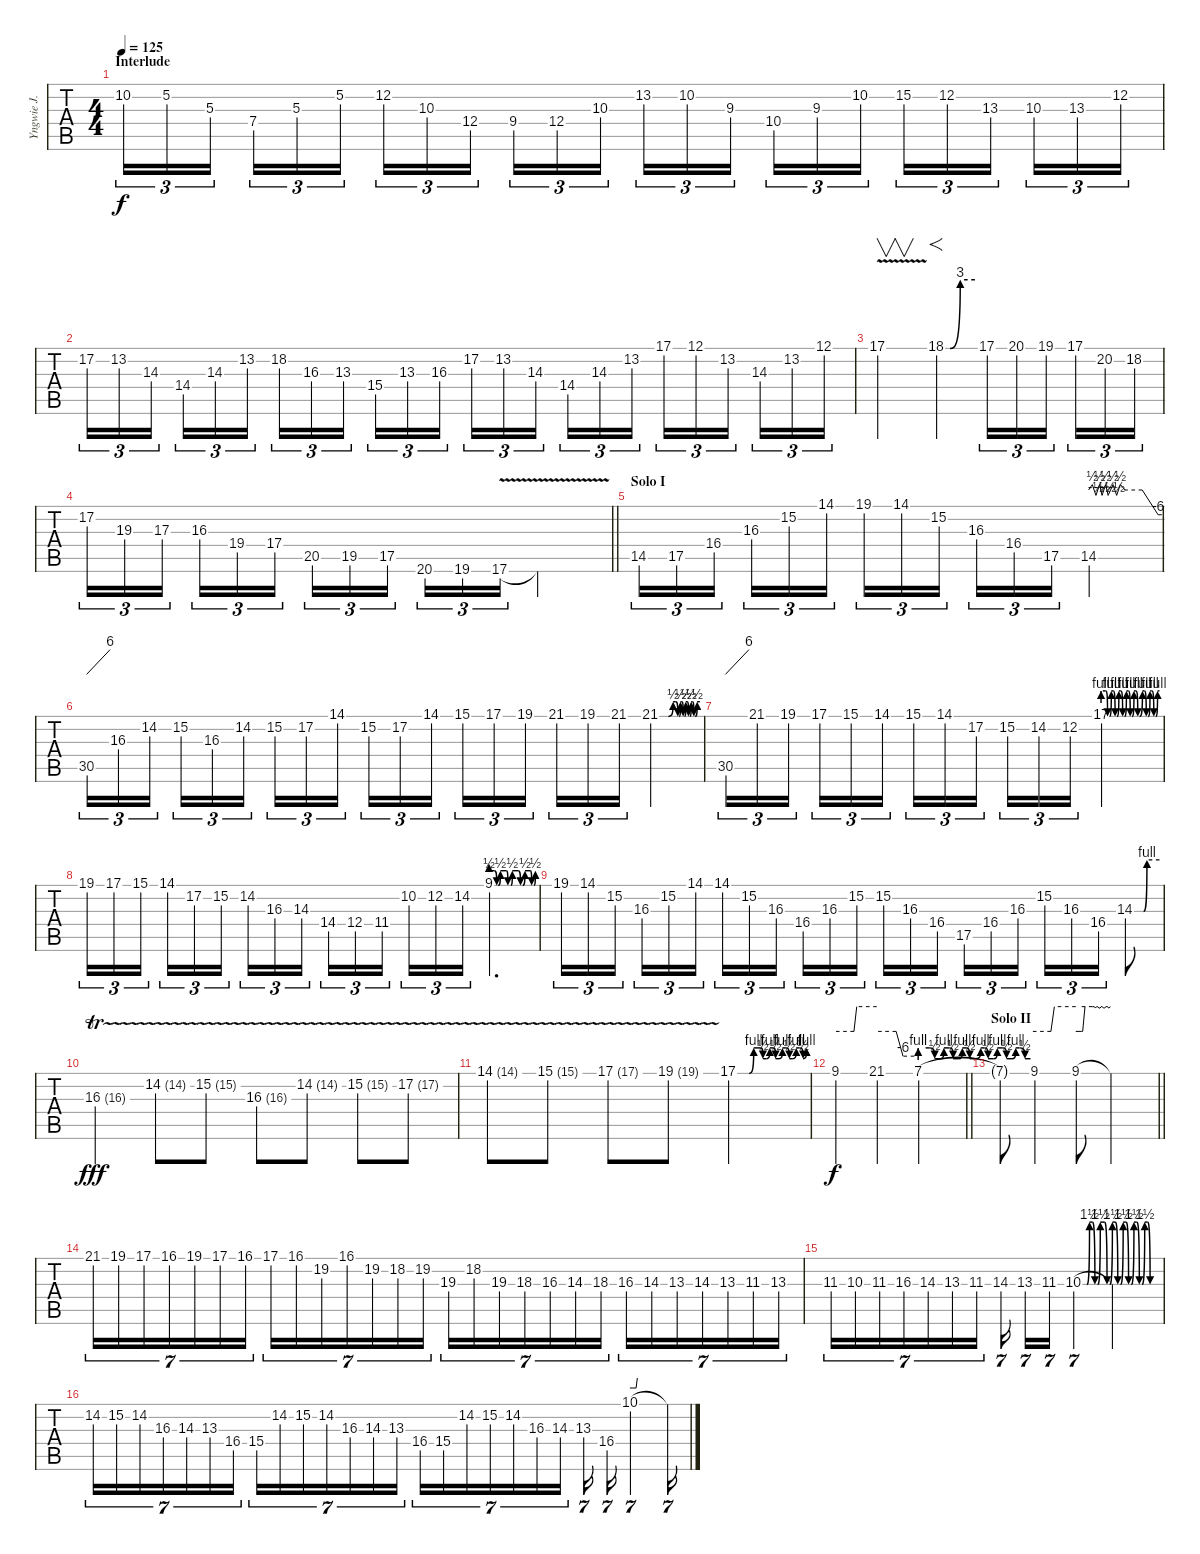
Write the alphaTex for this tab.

\track ("Yngwie J. Malmsteen" "Yngwie J. ") {instrument overdrivenguitar}
\staff {tabs}
\tuning (Eb4 Bb3 Gb3 Db3 Ab2 Eb2) {hide}
\ts (4 4)
\section ("" "Interlude")
\tempo 125
\clef g2
\ks c
10.2.16{tu (3 2) dy f} 5.2.16{tu (3 2)} 5.3.16{tu (3 2) beam splitsecondary} 7.4.16{tu (3 2)} 5.3.16{tu (3 2)} 5.2.16{tu (3 2)} 12.2.16{tu (3 2)} 10.3.16{tu (3 2)} 12.4.16{tu (3 2) beam splitsecondary} 9.4.16{tu (3 2)} 12.4.16{tu (3 2)} 10.3.16{tu (3 2)} 13.2.16{tu (3 2)} 10.2.16{tu (3 2)} 9.3.16{tu (3 2) beam splitsecondary} 10.4.16{tu (3 2)} 9.3.16{tu (3 2)} 10.2.16{tu (3 2)} 15.2.16{tu (3 2)} 12.2.16{tu (3 2)} 13.3.16{tu (3 2) beam splitsecondary} 10.3.16{tu (3 2)} 13.3.16{tu (3 2)} 12.2.16{tu (3 2)} |
17.2.16{tu (3 2)} 13.2.16{tu (3 2)} 14.3.16{tu (3 2) beam splitsecondary} 14.4.16{tu (3 2)} 14.3.16{tu (3 2)} 13.2.16{tu (3 2)} 18.2.16{tu (3 2)} 16.3.16{tu (3 2)} 13.3.16{tu (3 2) beam splitsecondary} 15.4.16{tu (3 2)} 13.3.16{tu (3 2)} 16.3.16{tu (3 2)} 17.2.16{tu (3 2)} 13.2.16{tu (3 2)} 14.3.16{tu (3 2) beam splitsecondary} 14.4.16{tu (3 2)} 14.3.16{tu (3 2)} 13.2.16{tu (3 2)} 17.1.16{tu (3 2)} 12.1.16{tu (3 2)} 13.2.16{tu (3 2) beam splitsecondary} 14.3.16{tu (3 2)} 13.2.16{tu (3 2)} 12.1.16{tu (3 2)} |
17.1{v}.2{v} 18.1{be (custom 0 0 9 0 30 12 60 12)}.4{f} 17.1.16{tu (3 2)} 20.1.16{tu (3 2)} 19.1.16{tu (3 2) beam splitsecondary} 17.1.16{tu (3 2)} 20.2.16{tu (3 2)} 18.2.16{tu (3 2)} |
\barLineRight lightlight
17.2.16{tu (3 2)} 19.3.16{tu (3 2)} 17.3.16{tu (3 2) beam splitsecondary} 16.3.16{tu (3 2)} 19.4.16{tu (3 2)} 17.4.16{tu (3 2)} 20.5.16{tu (3 2)} 19.5.16{tu (3 2)} 17.5.16{tu (3 2) beam splitsecondary} 20.6.16{tu (3 2)} 19.6.16{tu (3 2)} 17.6{v}.16{tu (3 2)} 17.6{t}.2 |
\section ("" "Solo I")
14.5.16{tu (3 2) instrument overdrivenguitar} 17.5.16{tu (3 2)} 16.4.16{tu (3 2) beam splitsecondary} 16.3.16{tu (3 2)} 15.2.16{tu (3 2)} 14.1.16{tu (3 2)} 19.1.16{tu (3 2)} 14.1.16{tu (3 2)} 15.2.16{tu (3 2) beam splitsecondary} 16.3.16{tu (3 2)} 16.4.16{tu (3 2)} 17.5.16{tu (3 2)} 14.5.2{tbe (custom default 0 0 3 2 6 -2 9 2 11 -2 14 2 16 -2 20 2 23 -2 26 2 30 0 44 0 57 -24 60 -24)} |
30.5.16{tu (3 2) tbe (dive default 0 0 60 24)} 16.3.16{tu (3 2)} 14.2.16{tu (3 2) beam splitsecondary} 15.2.16{tu (3 2)} 16.3.16{tu (3 2)} 14.2.16{tu (3 2)} 15.2.16{tu (3 2)} 17.2.16{tu (3 2)} 14.1.16{tu (3 2) beam splitsecondary} 15.2.16{tu (3 2)} 17.2.16{tu (3 2)} 14.1.16{tu (3 2)} 15.1.16{tu (3 2)} 17.1.16{tu (3 2)} 19.1.16{tu (3 2) beam splitsecondary} 21.1.16{tu (3 2)} 19.1.16{tu (3 2)} 21.1.16{tu (3 2)} 21.1{be (custom 0 0 13 0 20 2 24 2 27 0 29 0 31 2 33 2 35 0 37 0 39 2 41 2 43 0 45 0 47 2 49 2 51 0 53 0 56 2 60 2)}.4 |
30.5.16{tu (3 2) tbe (dive default 0 0 60 24)} 21.1.16{tu (3 2)} 19.1.16{tu (3 2) beam splitsecondary} 17.1.16{tu (3 2)} 15.1.16{tu (3 2)} 14.1.16{tu (3 2)} 15.1.16{tu (3 2)} 14.1.16{tu (3 2)} 17.2.16{tu (3 2) beam splitsecondary} 15.2.16{tu (3 2)} 14.2.16{tu (3 2)} 12.2.16{tu (3 2)} 17.1{be (custom 0 4 3 4 5 0 7 0 9 4 11 4 13 0 15 0 17 4 19 4 21 0 23 0 25 4 27 4 29 0 31 0 33 4 35 4 37 0 39 0 42 4 44 4 46 0 48 0 50 4 52 4 54 0 56 0 58 4 60 4)}.2 |
19.1.16{tu (3 2)} 17.1.16{tu (3 2)} 15.1.16{tu (3 2) beam splitsecondary} 14.1.16{tu (3 2)} 17.2.16{tu (3 2)} 15.2.16{tu (3 2)} 14.2.16{tu (3 2)} 16.3.16{tu (3 2)} 14.3.16{tu (3 2) beam splitsecondary} 14.4.16{tu (3 2)} 12.4.16{tu (3 2)} 11.4.16{tu (3 2)} 10.2.16{tu (3 2)} 12.2.16{tu (3 2)} 14.2.16{tu (3 2)} 9.1{be (custom 0 2 5 2 8 0 10 0 13 2 21 2 23 0 27 0 29 2 37 2 40 0 43 0 46 2 53 2 55 0 58 0 60 2)}.4{d} |
19.1.16{tu (3 2)} 14.1.16{tu (3 2)} 15.2.16{tu (3 2) beam splitsecondary} 16.3.16{tu (3 2)} 15.2.16{tu (3 2)} 14.1.16{tu (3 2)} 14.1.16{tu (3 2)} 15.2.16{tu (3 2)} 16.3.16{tu (3 2) beam splitsecondary} 16.4.16{tu (3 2)} 16.3.16{tu (3 2)} 15.2.16{tu (3 2)} 15.2.16{tu (3 2)} 16.3.16{tu (3 2)} 16.4.16{tu (3 2) beam splitsecondary} 17.5.16{tu (3 2)} 16.4.16{tu (3 2)} 16.3.16{tu (3 2)} 15.2.16{tu (3 2)} 16.3.16{tu (3 2)} 16.4.16{tu (3 2)} 14.3{be (custom 0 0 22 0 30 4 60 4)}.8 |
16.3{tr (16 16)}.4{dy fff} 14.2{tr (14 16)}.8 15.2{tr (15 16)}.8 16.3{tr (16 16)}.8 14.2{tr (14 16)}.8 15.2{tr (15 16)}.8 17.2{tr (17 16)}.8 |
14.1{tr (14 16)}.8 15.1{tr (15 16)}.8 17.1{tr (17 16)}.8 19.1{tr (19 16)}.8 17.1{be (custom 0 0 10 0 14 4 20 4 22 2 25 2 28 4 31 4 33 2 36 2 39 4 42 4 45 2 48 2 51 4 54 4 57 2 60 4)}.2 |
\barLineRight lightlight
9.1.4{tbe (custom default 0 0 27 0 31 24 60 24) dy f instrument overdrivenguitar} 21.1.4{tbe (custom default 0 0 31 0 42 -24 60 -24)} 7.1{be (custom 0 4 5 4 8 2 11 2 13 4 16 4 18 2 21 2 23 4 25 4 27 2 30 2 33 4 35 4 37 2 40 2 42 4 45 4 47 2 50 2 52 4 54 4 57 2 60 2)}.2 |
\section ("" "Solo II")
\barLineRight lightlight
7.1{t}.8 9.1.4{tbe (custom default 0 0 24 0 29 24 60 24)} 9.1.8{tbe (custom default 0 0 10 0 12 0 16 24 29 24 32 24 34 20 36 24 38 24 40 20 42 20 44 24 46 24 48 20 50 20 52 24 55 24 57 20 60 24)} 9.1{t}.2 |
21.1.16{tu (7 4)} 19.1.16{tu (7 4)} 17.1.16{tu (7 4)} 16.1.16{tu (7 4)} 19.1.16{tu (7 4)} 17.1.16{tu (7 4)} 16.1.16{tu (7 4)} 17.1.16{tu (7 4)} 16.1.16{tu (7 4)} 19.2.16{tu (7 4)} 16.1.16{tu (7 4)} 19.2.16{tu (7 4)} 18.2.16{tu (7 4)} 19.2.16{tu (7 4)} 19.3.16{tu (7 4)} 18.2.16{tu (7 4)} 19.3.16{tu (7 4)} 18.3.16{tu (7 4)} 16.3.16{tu (7 4)} 14.3.16{tu (7 4)} 18.3.16{tu (7 4)} 16.3.16{tu (7 4)} 14.3.16{tu (7 4)} 13.3.16{tu (7 4)} 14.3.16{tu (7 4)} 13.3.16{tu (7 4)} 11.3.16{tu (7 4)} 13.3.16{tu (7 4)} |
11.3.16{tu (7 4)} 10.3.16{tu (7 4)} 11.3.16{tu (7 4)} 16.3.16{tu (7 4)} 14.3.16{tu (7 4)} 13.3.16{tu (7 4)} 11.3.16{tu (7 4)} 14.3.16{tu (7 4)} 13.3.16{tu (7 4)} 11.3.16{tu (7 4)} 10.3{be (custom 0 0 3 0 5 6 7 6 9 0 11 0 13 6 16 6 18 0 20 0 22 6 24 6 26 0 28 0 30 6 32 6 34 0 36 0 38 6 40 6 42 0 44 0 46 6 48 6 50 0 60 0)}.4{tu (7 4)} 10.3{t}.2 |
14.2.16{tu (7 4)} 15.2.16{tu (7 4)} 14.2.16{tu (7 4)} 16.3.16{tu (7 4)} 14.3.16{tu (7 4)} 13.3.16{tu (7 4)} 16.4.16{tu (7 4)} 15.4.16{tu (7 4)} 14.2.16{tu (7 4)} 15.2.16{tu (7 4)} 14.2.16{tu (7 4)} 16.3.16{tu (7 4)} 14.3.16{tu (7 4)} 13.3.16{tu (7 4)} 16.4.16{tu (7 4)} 15.4.16{tu (7 4)} 14.2.16{tu (7 4)} 15.2.16{tu (7 4)} 14.2.16{tu (7 4)} 16.3.16{tu (7 4)} 14.3.16{tu (7 4)} 13.3.16{tu (7 4)} 16.4.16{tu (7 4)} 10.1.4{tu (7 4) tbe (custom default 0 0 10 0 15 24 18 24 20 22 22 22 24 24 26 24 28 22 30 22 32 24 35 24 37 22 39 22 41 24 43 24 45 22 47 22 49 24 52 24 54 22 56 22 60 24)} 10.1{t}.16{tu (7 4)}
